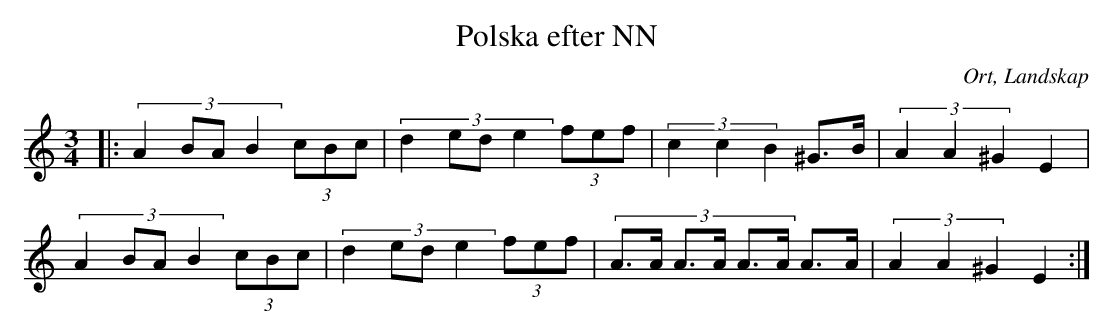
X:1
T:Polska efter NN
O:Ort, Landskap
M:3/4
L:1/8
K:C
|: (3:2:4 A2 BA B2 (3cBc| (3:2:4 d2 ed e2 (3fef|(3:2:3 c2 c2 B2 ^G>B|(3:2:3 A2 A2 ^G2 E2|
(3:2:4 A2 BA B2 (3cBc| (3:2:4 d2 ed e2 (3fef|(3:2:6 A>A A>A A>A A>A|(3:2:3 A2 A2 ^G2 E2:|
